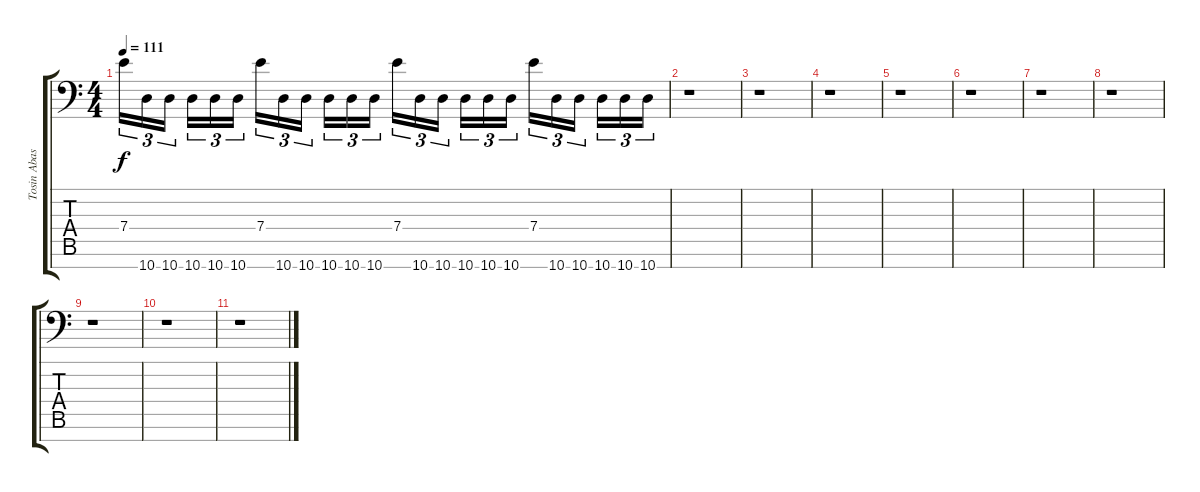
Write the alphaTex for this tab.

\track ("Tosin Abasi low 7" "Tosin Abas") {instrument electricguitarclean}
\staff {score tabs}
\tuning (B3 G3 D3 A2 E2 B1 E1) {hide}
\ts (4 4)
\tempo 111
\clef f4
\ks c
7.4.16{tu (3 2) dy f} 10.7.16{tu (3 2)} 10.7.16{tu (3 2)} 10.7.16{tu (3 2)} 10.7.16{tu (3 2)} 10.7.16{tu (3 2)} 7.4.16{tu (3 2)} 10.7.16{tu (3 2)} 10.7.16{tu (3 2)} 10.7.16{tu (3 2)} 10.7.16{tu (3 2)} 10.7.16{tu (3 2)} 7.4.16{tu (3 2)} 10.7.16{tu (3 2)} 10.7.16{tu (3 2)} 10.7.16{tu (3 2)} 10.7.16{tu (3 2)} 10.7.16{tu (3 2)} 7.4.16{tu (3 2)} 10.7.16{tu (3 2)} 10.7.16{tu (3 2)} 10.7.16{tu (3 2)} 10.7.16{tu (3 2)} 10.7.16{tu (3 2)} |
r.1 |
r.1 |
r.1 |
r.1 |
r.1 |
r.1 |
r.1 |
r.1 |
r.1 |
r.1
